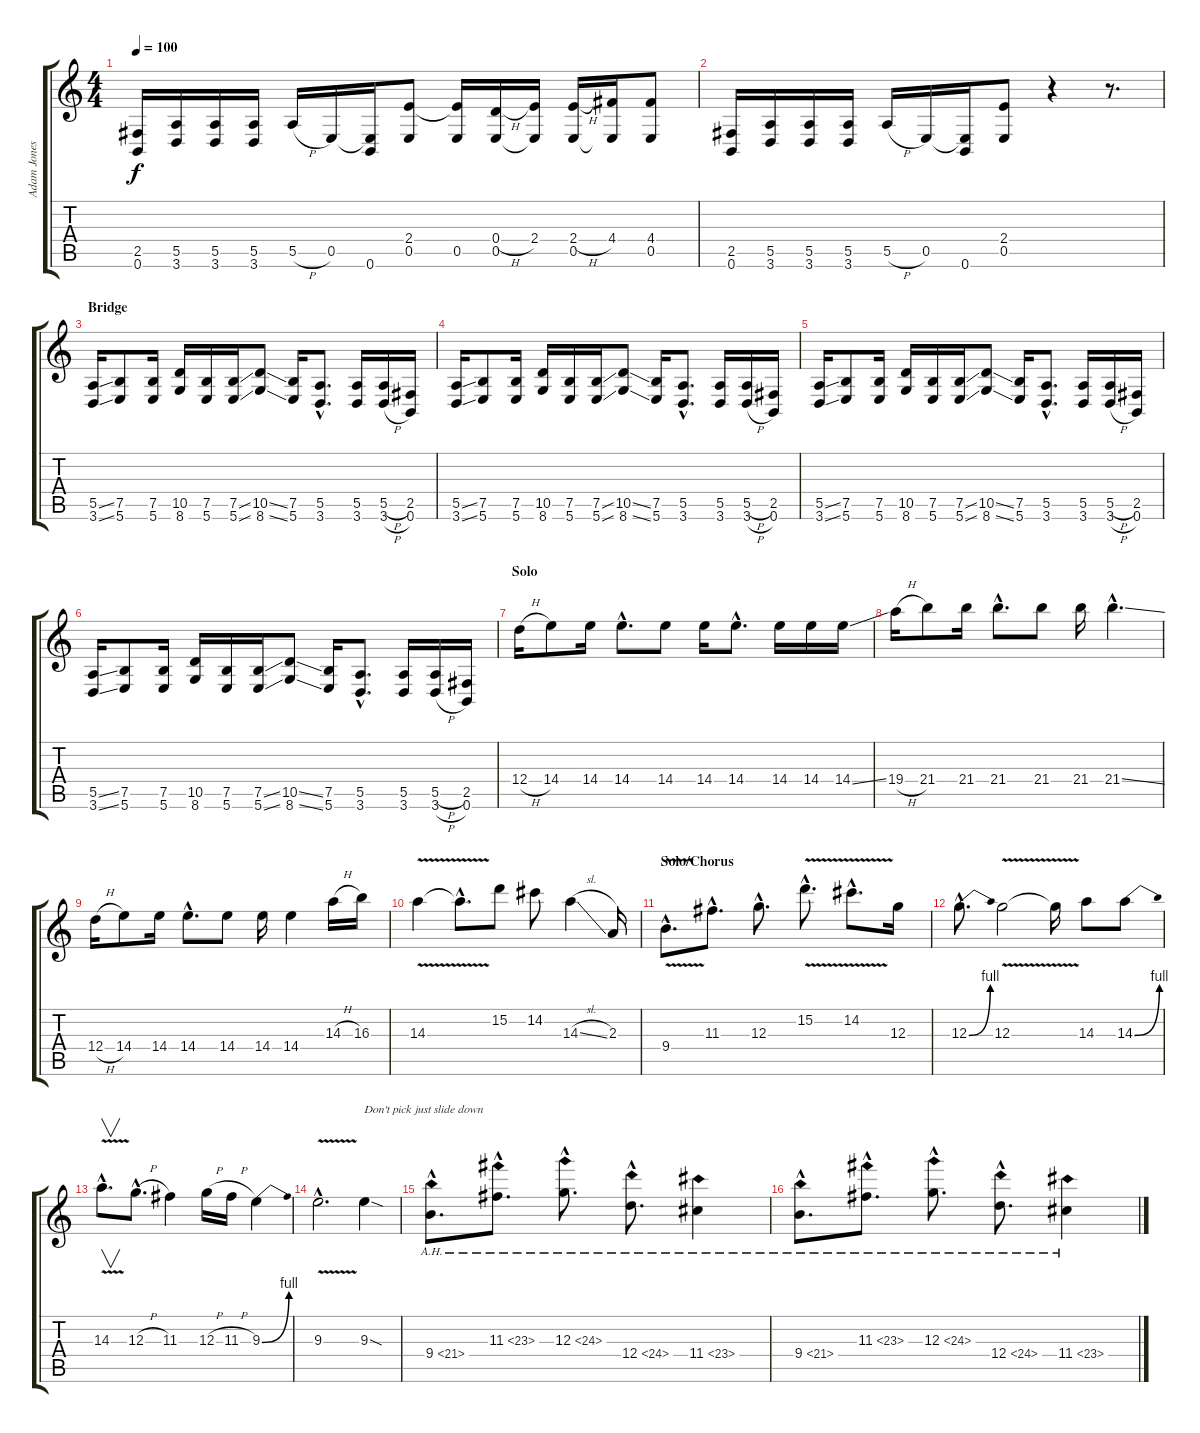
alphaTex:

\track ("Adam Jones - Guitar" "Adam Jones") {instrument distortionguitar}
\staff {score tabs}
\tuning (E4 B3 G3 D3 E2 B1) {hide}
\ts (4 4)
\tempo 100
\clef g2
\ks c
(2.5 0.6).16{dy f} (5.5 3.6).16 (5.5 3.6).16 (5.5 3.6).16 5.5{h}.16 0.5.16 (0.5{t} 0.6).16 (2.4 0.5).8 (2.4{t} 0.5).16 (0.4{h} 0.5).16 (2.4 0.5{t}).16 (2.4{h} 0.5).16 (4.4 0.5{t}).16 (4.4 0.5).8 |
(2.5 0.6).16 (5.5 3.6).16 (5.5 3.6).16 (5.5 3.6).16 5.5{h}.16 0.5.16 (0.5{t} 0.6).16 (2.4 0.5).8 r.4 r.8{d} |
\section ("" "Bridge")
(5.5{ss} 3.6{ss}).16 (7.5 5.6).8 (7.5 5.6).16 (10.5 8.6).16 (7.5 5.6).16 (7.5{ss} 5.6{ss}).16 (10.5{ss} 8.6{ss}).8 (7.5 5.6).16 (5.5{hac} 3.6{hac}).8{d} (5.5 3.6).16 (5.5{h} 3.6{h}).16 (2.5 0.6).16 |
(5.5{ss} 3.6{ss}).16 (7.5 5.6).8 (7.5 5.6).16 (10.5 8.6).16 (7.5 5.6).16 (7.5{ss} 5.6{ss}).16 (10.5{ss} 8.6{ss}).8 (7.5 5.6).16 (5.5{hac} 3.6{hac}).8{d} (5.5 3.6).16 (5.5{h} 3.6{h}).16 (2.5 0.6).16 |
(5.5{ss} 3.6{ss}).16 (7.5 5.6).8 (7.5 5.6).16 (10.5 8.6).16 (7.5 5.6).16 (7.5{ss} 5.6{ss}).16 (10.5{ss} 8.6{ss}).8 (7.5 5.6).16 (5.5{hac} 3.6{hac}).8{d} (5.5 3.6).16 (5.5{h} 3.6{h}).16 (2.5 0.6).16 |
(5.5{ss} 3.6{ss}).16 (7.5 5.6).8 (7.5 5.6).16 (10.5 8.6).16 (7.5 5.6).16 (7.5{ss} 5.6{ss}).16 (10.5{ss} 8.6{ss}).8 (7.5 5.6).16 (5.5{hac} 3.6{hac}).8{d} (5.5 3.6).16 (5.5{h} 3.6{h}).16 (2.5 0.6).16 |
\section ("" "Solo")
12.4{h}.16 14.4.8 14.4.16 14.4{hac}.8{d} 14.4.8 14.4.16 14.4{hac}.8{d} 14.4.16 14.4.16 14.4{ss}.16 |
19.4{h}.16 21.4.8 21.4.16 21.4{hac}.8{d} 21.4.8 21.4.16 21.4{ss hac}.4{d} |
12.4{h}.16 14.4.8 14.4.16 14.4{hac}.8{d} 14.4.8 14.4.16 14.4.4 14.3{h}.16 16.3.16 |
14.3{v}.4 14.3{hac t}.8{d} 15.2.8 14.2.8 14.3{sl}.4 2.3.16 |
\section ("" "Solo/Chorus")
9.4{v hac}.8{d} 11.3{hac}.8{d} 12.3{hac}.8{d} 15.2{v hac}.8{d} 14.2{v hac}.8{d} 12.3.16 |
12.3{be (bend 0 0 60 4) hac}.8{d} 12.3{v}.2 12.3{t}.16 14.3.8 14.3{be (bend 0 0 60 4)}.8 |
14.3{v hac}.8{v d} 12.3{h hac}.8{d} 11.3.4 12.3{h}.16 11.3{h}.16 9.3{be (bend 0 0 60 4)}.4 |
9.3{v hac}.2{d} 9.3{sod}.4{txt "Don't pick just slide down"} |
9.4{ah 12 hac}.8{d} 11.3{ah 12 hac}.8{d} 12.3{ah 12 hac}.8{d} 12.4{ah 12 hac}.8{d} 11.4{ah 12}.4 |
9.4{ah 12 hac}.8{d} 11.3{ah 12 hac}.8{d} 12.3{ah 12 hac}.8{d} 12.4{ah 12 hac}.8{d} 11.4{ah 12}.4
